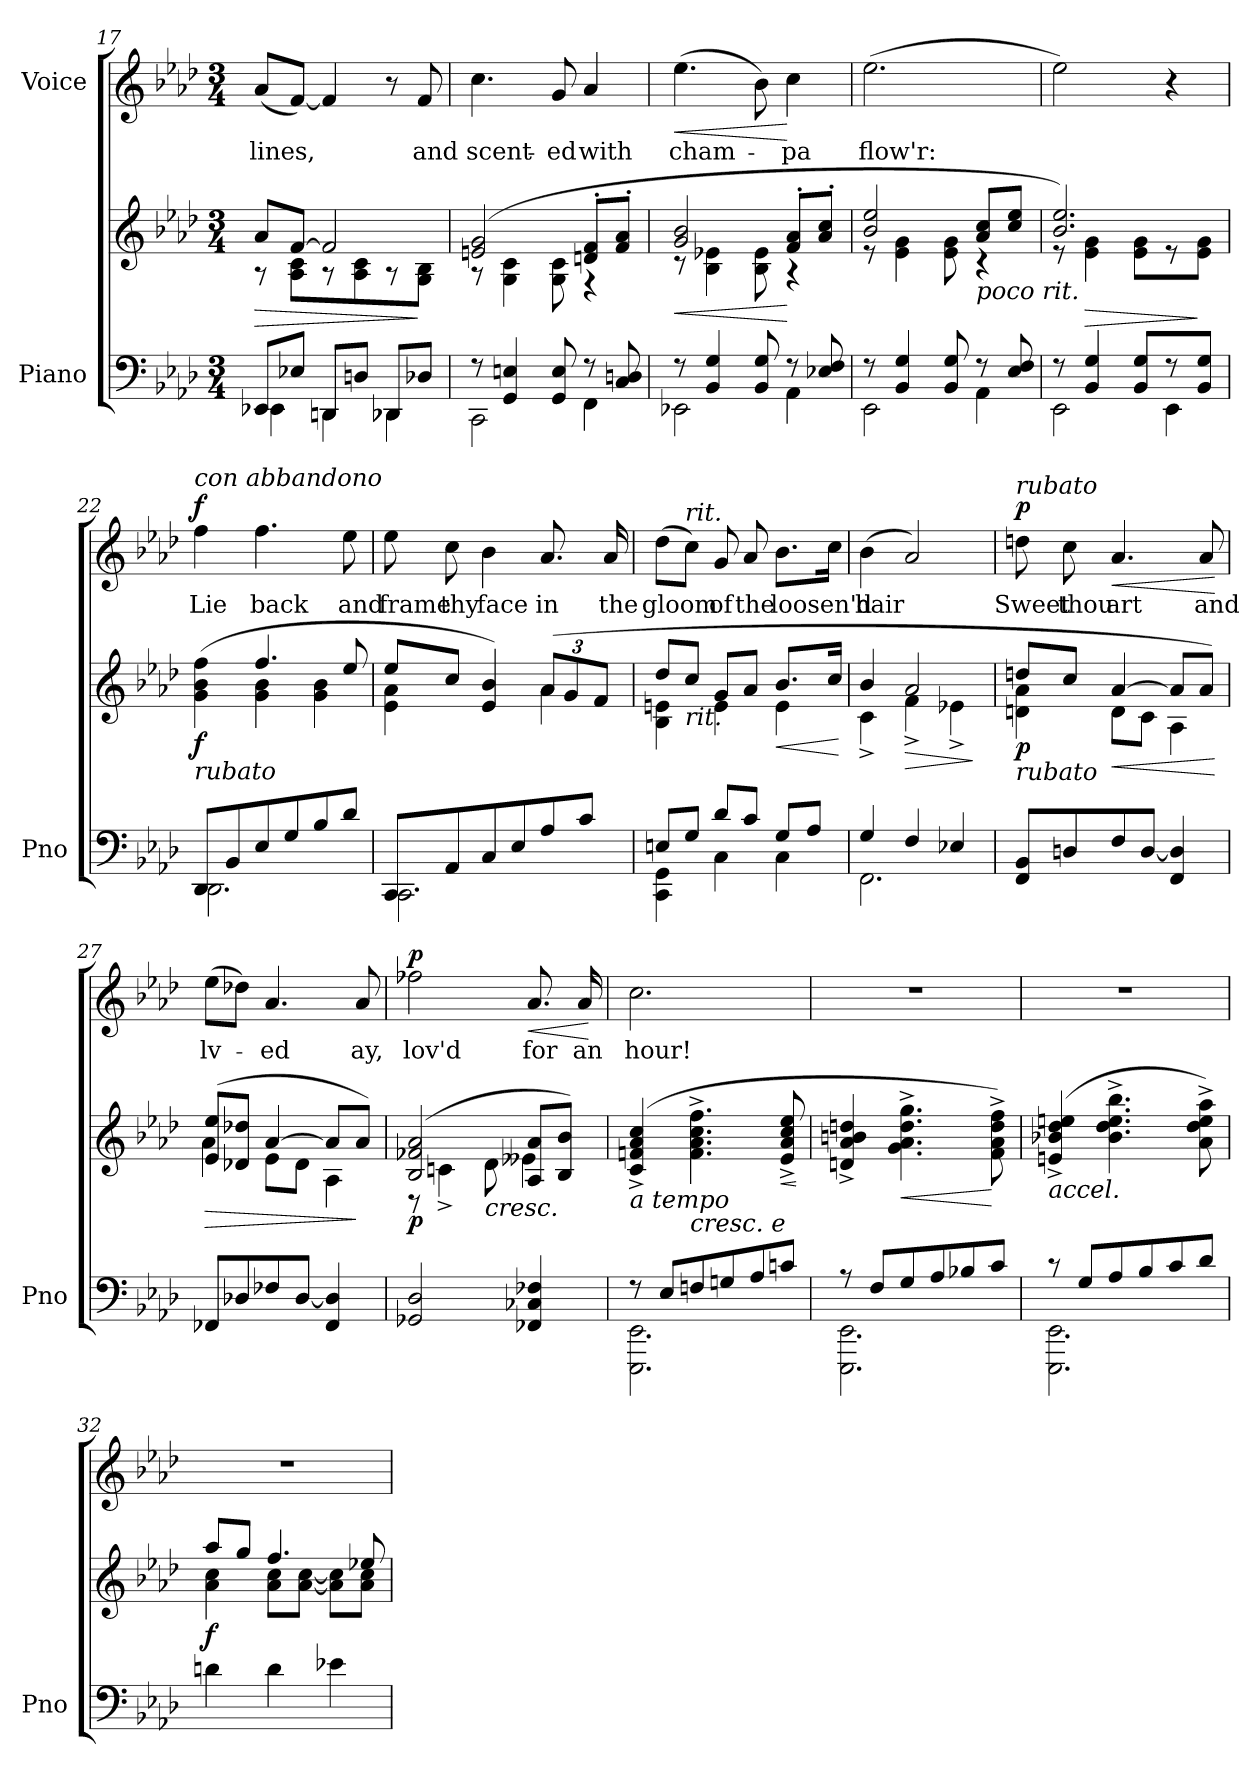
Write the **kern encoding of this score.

**kern	**kern	**dynam	**kern	**text	**dynam
*part2	*part2	*part2	*part1	*part1	*part1
*staff3	*staff2	*staff2/3	*staff1	*staff1	*staff1
*I"Piano	*	*	*I"Voice	*	*
*I'Pno	*	*	*	*	*
*clefF4	*clefG2	*	*clefG2	*	*
*k[b-e-a-d-]	*k[b-e-a-d-]	*	*k[b-e-a-d-]	*	*
*M3/4	*M3/4	*	*M3/4	*	*
=17	=17	=17	=17	=17	=17
*^	*	*	*	*	*
!	!	!	!LO:HP:b	!	!LO:LY:b	!
*	*	*^	*	*	*	*
8EE-X/L	4EE-\	8a-/L	8r	>	(<8a-/L	lines,	.
8E-X/J	.	[8f/J	8A-\ 8c\L	.	[8f/J)	.	.
8DDn/L	4DD\	2f/]	8r	.	4f/]	.	.
8Dn/J	.	.	8A-\ 8c\	.	.	.	.
8DD-X/L	4DD-\	.	8r	.	8r	.	.
!	!	!	!	!	!	!LO:LY:b	!
8D-X/J	.	.	8G\ 8B-\J	]	8f/	and	.
=18	=18	=18	=18	=18	=18	=18	=18
!	!	!	!	!	!	!LO:LY:b	!
8r	2CC\	(>2en/ 2g/	8r	.	4.cc\	scent-	.
4GG/ 4En/	.	.	4G\ 4c\	.	.	.	.
!	!	!	!	!	!	!LO:LY:b	!
8GG/ 8E/	.	.	8G\ 8c\	.	8g/	-ed	.
!	!	!	!	!	!	!LO:LY:b	!
8r	4FF\	8dn/' 8f/'L	4r	.	4a-/	with	.
8C/ 8Dn/	.	8f/' 8a-/'J	.	.	.	.	.
=19	=19	=19	=19	=19	=19	=19	=19
!	!	!	!	!LO:HP:b	!	!LO:LY:b	!LO:HP:b
8r	2EE-X\	2g/ 2b-/	8r	<	(>4.ee-\	cham-	<
4BB-/ 4G/	.	.	4B-\ 4e-X\	.	.	.	.
8BB-/ 8G/	.	.	8B-\ 8e-\	.	8b-\)	.	.
!	!	!	!	!	!	!LO:LY:b	!
8r	4AA-\	8f/' 8a-/'L	4r	[	4cc\	-pa	[
8E-X/ 8F/	.	8a-/' 8cc/'J	.	.	.	.	.
=20	=20	=20	=20	=20	=20	=20	=20
!	!	!	!	!	!	!LO:LY:b	!
8r	2EE-\	2b-/ 2ee-/	8r	.	(>2.ee-\	flow'r:	.
4BB-/ 4G/	.	.	4e-\ 4g\	.	.	.	.
8BB-/ 8G/	.	.	8e-\ 8g\	.	.	.	.
!	!	!LO:TX:b:i:t=poco rit.	!	!	!	!	!
8r	4AA-\	8a-/ 8cc/L	4r	.	.	.	.
8E-/ 8F/	.	8cc/ 8ee-/J	.	.	.	.	.
=21	=21	=21	=21	=21	=21	=21	=21
8r	2EE-\	2.b-/ 2.ee-/)	8r	.	2ee-\)	.	.
!	!	!	!	!LO:HP:b	!	!	!
4BB-/ 4G/	.	.	4e-\ 4g\	>	.	.	.
8BB-/ 8G/L	.	.	8e-\ 8g\L	.	.	.	.
8r	4EE-\	.	8r	.	4r	.	.
8BB-/ 8G/J	.	.	8e-\ 8g\J	]	.	.	.
!!LO:LB:g=z
=22	=22	=22	=22	=22	=22	=22	=22
!	!	!	!	!	!LO:TX:a:i:t=con abbandono	!	!
!	!	!LO:TX:b:i:t=rubato	!	!	!	!	!
!	!	!	!	!LO:DY:b	!	!LO:LY:b	!LO:DY:a
8DD-/L	2.DD-\	(>4g\ 4b-\ 4ff\	4ryy	f	4ff\	Lie	f
8BB-/	.	.	.	.	.	.	.
!	!	!	!	!	!	!LO:LY:b	!
8E-/	.	4.ff/	4g\ 4b-\	.	4.ff\	back	.
8G/	.	.	.	.	.	.	.
8B-/	.	.	4g\ 4b-\	.	.	.	.
!	!	!	!	!	!	!LO:LY:b	!
8d-/J	.	8ee-/	.	.	8ee-\	and	.
=23	=23	=23	=23	=23	=23	=23	=23
!	!	!	!	!	!	!LO:LY:b	!
8CC/L	2.CC\	8ee-/L	4e-\ 4a-\	.	8ee-\	frame	.
!	!	!	!	!	!	!LO:LY:b	!
8AA-/	.	8cc/J	.	.	8cc\	thy	.
!	!	!	!	!	!	!LO:LY:b	!
8C/	.	4e-/ 4b-/)	4ryy	.	4b-\	face	.
8E-/	.	.	.	.	.	.	.
*	*	*Xbrackettup	*	*	*	*	*
!	!	!	!	!	!	!LO:LY:b	!
8A-/	.	(>12a-/L	4a-\	.	8.a-/	in	.
.	.	12g/	.	.	.	.	.
8c/J	.	.	.	.	.	.	.
.	.	12f/J	.	.	.	.	.
!	!	!	!	!	!	!LO:LY:b	!
.	.	.	.	.	16a-/	the	.
=24	=24	=24	=24	=24	=24	=24	=24
!	!	!	!	!	!	!LO:LY:b	!
8En/L	4CC\ 4GG\	8dd-/L	4B-\ 4en\	.	(>8dd-\L	gloom	.
!	!	!	!	!	!LO:TX:a:i:t=rit.	!	!
!	!	!LO:TX:b:i:t=rit.	!	!	!	!	!
8G/J	.	8cc/J	.	.	8cc\J)	.	.
!	!	!	!	!	!	!LO:LY:b	!
8d-/L	4C\	8g/L	4e\	.	8g/	of	.
!	!	!	!	!	!	!LO:LY:b	!
8c/J	.	8a-/J	.	.	8a-/	the	.
!	!	!	!	!LO:HP:b	!	!LO:LY:b	!
8G/L	4C\	8.b-/L	4e\	<	8.b-\L	loosen'd	.
8A-/J	.	.	.	.	.	.	.
.	.	16cc/Jk	.	.	16cc\Jk	.	.
*v	*v	*	*	*	*	*	*
*	*v	*v	*	*	*	*
.	.	[	.	.	.
=25	=25	=25	=25	=25	=25
*^	*^	*	*	*	*
!	!	!	!	!	!	!LO:LY:b	!
4G/	2.FF\	4b-/	4c^\	.	(>4b-\	hair	.
!	!	!	!	!LO:HP:b	!	!	!
4F/	.	2a-/	4f^\	>	2a-/)	.	.
4E-X/	.	.	4e-X^\	.	.	.	.
*v	*v	*	*	*	*	*	*
*	*v	*v	*	*	*	*
.	.	]	.	.	.
!!LO:PB:g=z
=26	=26	=26	=26	=26	=26
*	*^	*	*	*	*
!	!	!	!	!LO:TX:a:i:t=rubato	!	!
!	!LO:TX:b:i:t=rubato	!	!	!	!	!
!	!	!	!LO:DY:b	!	!LO:LY:b	!LO:DY:a
8FF/ 8BB-/L	8ddn/L	4dn\ 4a-\	p	8ddn\	Sweet	p
!	!	!	!	!	!LO:LY:b	!
8Dn/	8cc/J	.	.	8cc\	thou	.
!	!	!	!LO:HP:b	!	!LO:LY:b	!LO:HP:b
8F/	[4a-/	8d\L	<	4.a-/	art	<
[8D/J	.	8c\J	.	.	.	.
4FF/ 4D/]	8a-/L]	4A-\	.	.	.	.
!	!	!	!	!	!LO:LY:b	!
.	8a-/J)	.	.	8a-/	and	.
*	*v	*v	*	*	*	*
.	.	[	.	.	[
=27	=27	=27	=27	=27	=27
!	!	!LO:HP:b	!	!LO:LY:b	!
*	*^	*	*	*	*
8FF-X/L	(>8e-/ 8ee-/L	4a-\	>	(>8ee-\L	lv-	.
8D-X/	8d-X/ 8dd-X/J	.	.	8dd-X\J)	.	.
!	!	!	!	!	!LO:LY:b	!
8F-X/	[4a-/	8e-\L	.	4.a-/	-ed	.
[8D-/J	.	8d-\J	.	.	.	.
4FF-/ 4D-/]	8a-/L]	4A-\	.	.	.	.
!	!	!	!	!	!LO:LY:b	!
.	8a-/J)	.	]	8a-/	ay,	.
=28	=28	=28	=28	=28	=28	=28
!	!	!	!LO:DY:b	!	!LO:LY:b	!LO:DY:a
2GG-X/ 2D-/	(>2B-/ 2f-X/ 2a-/	8r	p	2ff-X\	lov'd	p
.	.	4cn^\	.	.	.	.
!	!	!	!LO:HP:b	!	!	!
.	.	8d-\	<	.	.	.
!	!	!	!	!	!LO:LY:b	!LO:HP:b
4FF-X/ 4C-X/ 4F-X/	8A-/ 8a-/L	4e--X\	.	8.a-/	for	<
.	8B-/ 8b-/J)	.	.	.	.	.
!	!	!	!	!	!LO:LY:b	!
.	.	.	.	16a-/	an	.
*	*v	*v	*	*	*	*
.	.	.	.	.	[
=29	=29	=29	=29	=29	=29
*^	*	*	*	*	*
!	!	!LO:TX:b:i:t=a tempo	!	!	!	!
!	!	!	!	!	!LO:LY:b	!
8r	2.EEE-\ 2.EE-\	(>4c/^ 4fn/^ 4a-/^ 4cc/^	.	2.cc\	hour!	.
8E-/L	.	.	.	.	.	.
!	!	!LO:TX:b:i:t=cresc.  e	!	!	!	!
8Fn/	.	4.f\^ 4.a-\^ 4.cc\^ 4.ff\^	.	.	.	.
8Gn/	.	.	.	.	.	.
8A-/	.	.	.	.	.	.
!	!	!	!LO:HP:b	!	!	!
8cn/J	.	8e-/^ 8a-/^ 8cc/^ 8ee-/^	<	.	.	.
*v	*v	*	*	*	*	*
.	.	[	.	.	.
!!LO:LB:g=z
=30	=30	=30	=30	=30	=30
*^	*	*	*	*	*
8r	2.EEE-\ 2.EE-\	4dn/^ 4a-/^ 4bn/^ 4ddn/^	.	2.r	.	.
8F/L	.	.	.	.	.	.
!	!	!	!LO:HP:b	!	!	!
8G/	.	4.g\^ 4.a-\^ 4.dd\^ 4.gg\^	<	.	.	.
8A-/	.	.	.	.	.	.
8B-X/	.	.	.	.	.	.
8c/J	.	8f\^ 8a-\^ 8dd\^ 8ff\^)	[	.	.	.
=31	=31	=31	=31	=31	=31	=31
!	!	!LO:TX:b:i:t=accel.	!	!	!	!
8r	2.EEE-\ 2.EE-\	(>4en/^ 4b-X/^ 4dd-/^ 4een/^	.	2.r	.	.
8G/L	.	.	.	.	.	.
8A-/	.	4.b-\^ 4.dd-\^ 4.ee\^ 4.bb-\^	.	.	.	.
8B-/	.	.	.	.	.	.
8c/	.	.	.	.	.	.
8d-/J	.	8a-\^ 8dd-\^ 8ee\^ 8aa-\^)	.	.	.	.
*v	*v	*	*	*	*	*
.	.	[	.	.	.
=32	=32	=32	=32	=32	=32
*	*^	*	*	*	*
!	!	!	!LO:DY:b	!	!	!
4dn\	8aa-/L	4a-\ 4cc\	f	2.r	.	.
.	8gg/J	.	.	.	.	.
4d\	4.ff/	8a-\ 8cc\L	.	.	.	.
.	.	[8a-\ [8cc\J	.	.	.	.
4e-X\	.	8a-\] 8cc\]L	.	.	.	.
.	8ee-X/	8a-\ 8cc\J	.	.	.	.
*	*v	*v	*	*	*	*
=	=	=	=	=	=
*-	*-	*-	*-	*-	*-
